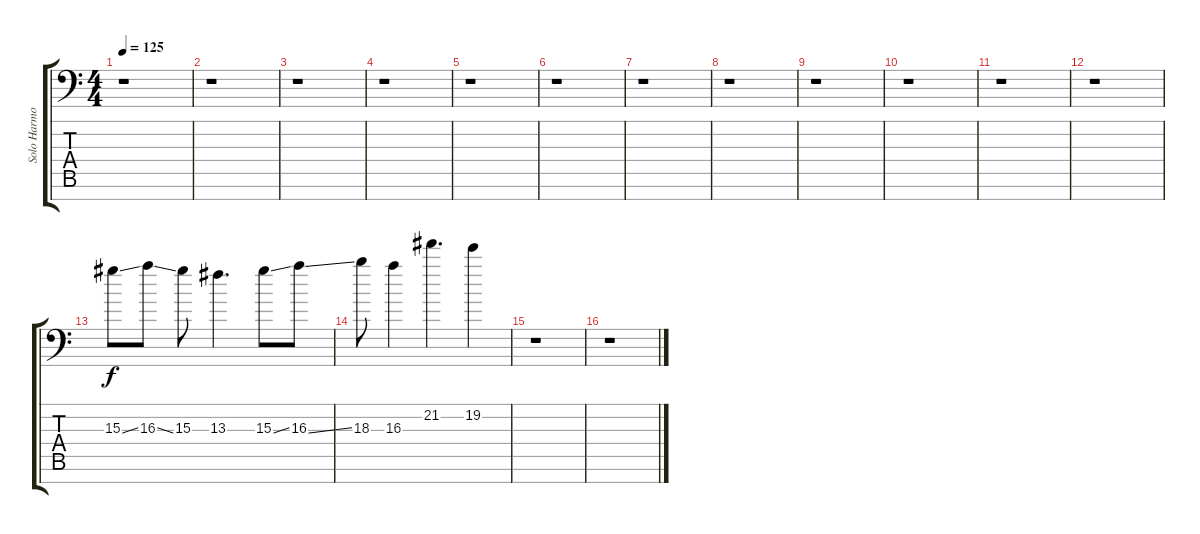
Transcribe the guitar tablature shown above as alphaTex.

\track ("Solo Harmony Guitar" "Solo Harmo") {instrument distortionguitar}
\staff {score tabs}
\tuning (D4 A3 F3 C3 G2 D2 G1) {hide}
\ts (4 4)
\tempo 125
\clef f4
\ks c
r.1{dy f} |
r.1 |
r.1 |
r.1 |
r.1 |
r.1 |
r.1 |
r.1 |
r.1 |
r.1 |
r.1 |
r.1 |
15.3{ss}.8 16.3{ss}.8 15.3.8 13.3.4{d} 15.3{ss}.8 16.3{ss}.8 |
18.3.8 16.3.4 21.2.4{d} 19.2.4 |
r.1 |
r.1
